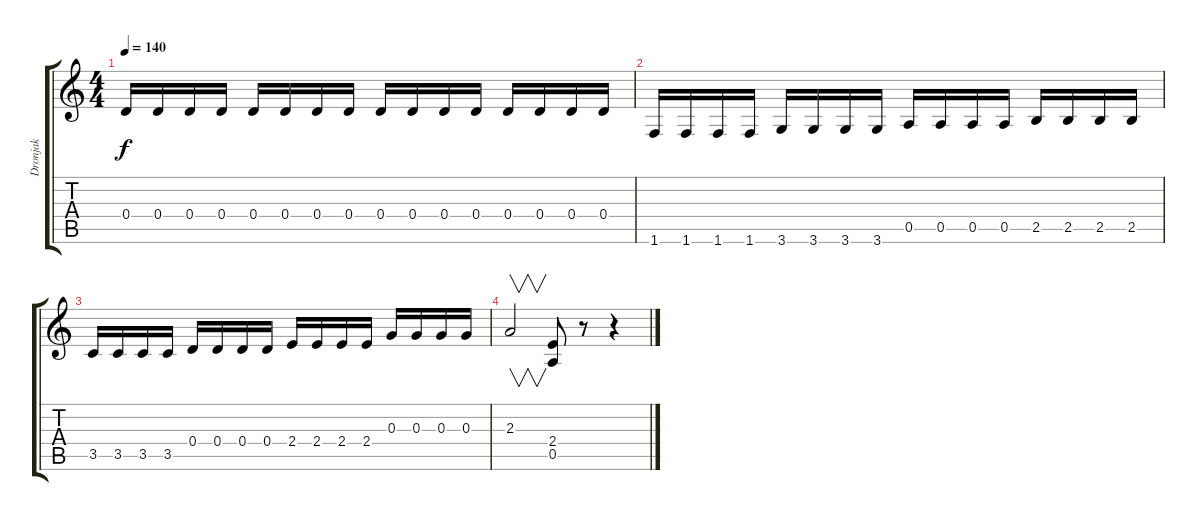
\track ("Dronjak" "Dronjak") {instrument distortionguitar}
\staff {score tabs}
\tuning (E4 B3 G3 D3 A2 E2) {hide}
\ts (4 4)
\tempo 140
\clef g2
\ks c
0.4.16{dy f} 0.4.16 0.4.16 0.4.16 0.4.16 0.4.16 0.4.16 0.4.16 0.4.16 0.4.16 0.4.16 0.4.16 0.4.16 0.4.16 0.4.16 0.4.16 |
1.6.16 1.6.16 1.6.16 1.6.16 3.6.16 3.6.16 3.6.16 3.6.16 0.5.16 0.5.16 0.5.16 0.5.16 2.5.16 2.5.16 2.5.16 2.5.16 |
3.5.16 3.5.16 3.5.16 3.5.16 0.4.16 0.4.16 0.4.16 0.4.16 2.4.16 2.4.16 2.4.16 2.4.16 0.3.16 0.3.16 0.3.16 0.3.16 |
2.3.2{v} (2.4 0.5).8 r.8 r.4
